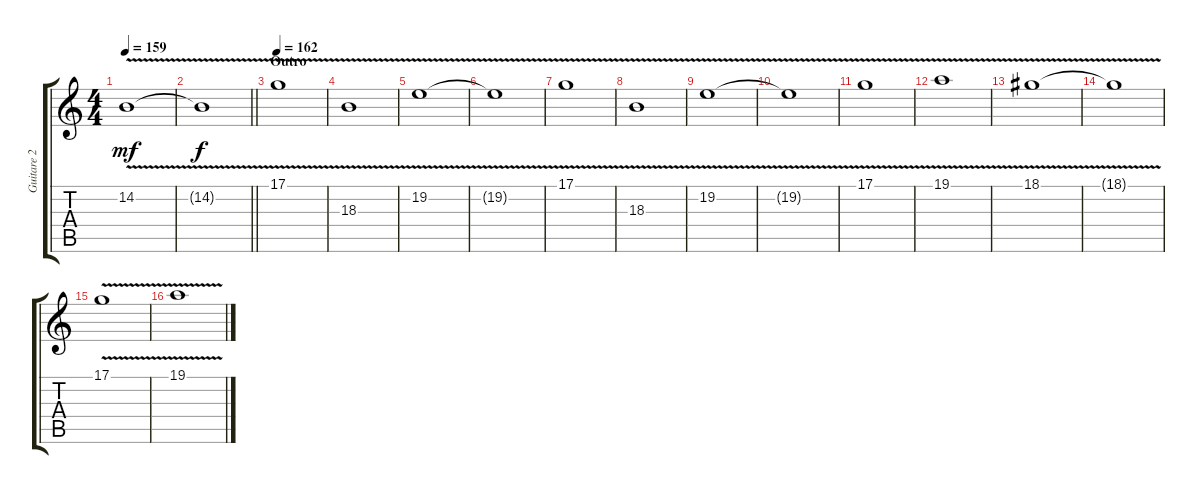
\track ("Guitare 2" "Guitare 2") {instrument lead1square}
\staff {score tabs}
\tuning (D4 A3 F3 C3 G2 C2) {hide}
\ts (4 4)
\tempo 159
\clef g2
\ks c
14.2{v}.1{dy mf} |
\barLineRight lightlight
14.2{t}.1{dy f} |
\section ("" "Outro")
\tempo 162
17.1{v}.1 |
18.3{v}.1 |
19.2{v}.1 |
19.2{t}.1 |
17.1{v}.1 |
18.3{v}.1 |
19.2{v}.1 |
19.2{t}.1 |
17.1{v}.1 |
19.1{v}.1 |
18.1{v}.1 |
18.1{t}.1 |
17.1{v}.1 |
19.1{v}.1
